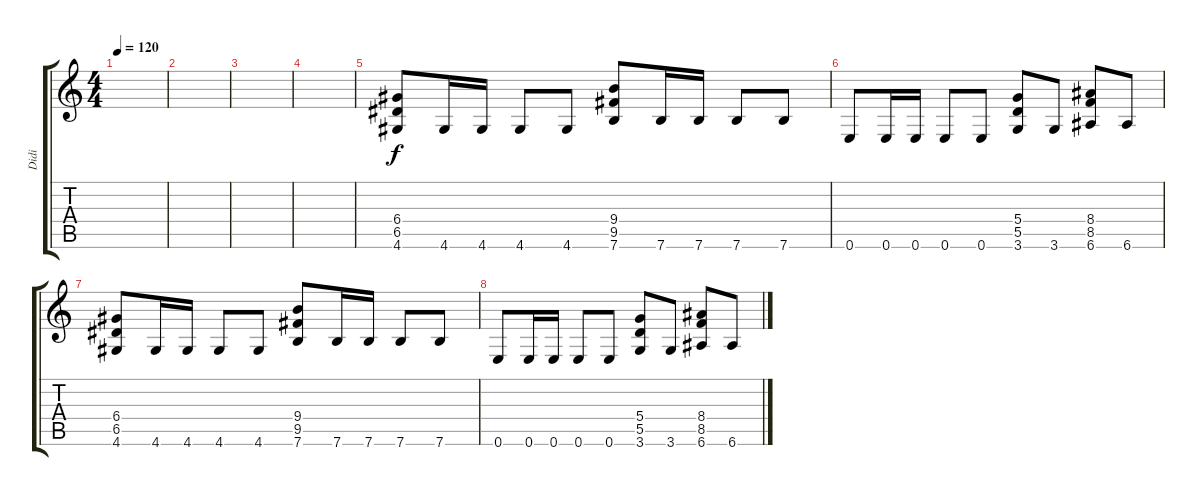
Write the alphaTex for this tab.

\track ("Didi" "Didi") {instrument overdrivenguitar}
\staff {score tabs}
\tuning (E4 B3 G3 D3 A2 E2) {hide}
\ts (4 4)
\tempo 120
\clef g2
\ks c
|
|
|
|
(6.4 6.5 4.6).8 4.6.16 4.6.16 4.6.8 4.6.8 (9.4 9.5 7.6).8 7.6.16 7.6.16 7.6.8 7.6.8 |
0.6.8 0.6.16 0.6.16 0.6.8 0.6.8 (5.4 5.5 3.6).8 3.6.8 (8.4 8.5 6.6).8 6.6.8 |
(6.4 6.5 4.6).8 4.6.16 4.6.16 4.6.8 4.6.8 (9.4 9.5 7.6).8 7.6.16 7.6.16 7.6.8 7.6.8 |
0.6.8 0.6.16 0.6.16 0.6.8 0.6.8 (5.4 5.5 3.6).8 3.6.8 (8.4 8.5 6.6).8 6.6.8
